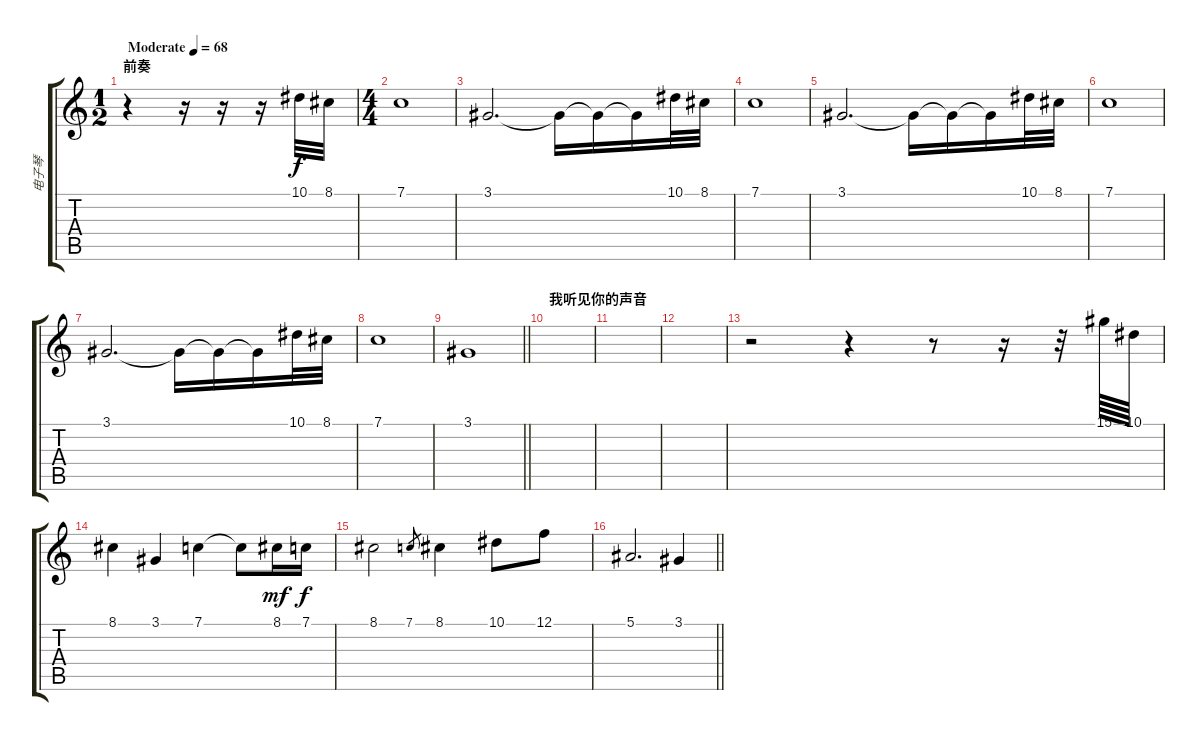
\track ("电子琴" "电子琴") {instrument electricpiano1}
\staff {score tabs}
\tuning (F4 C4 Ab3 Eb3 Bb2 F2) {hide}
\ts (1 2)
\section ("" "前奏")
\tempo (68 "Moderate")
\clef g2
\ks c
r.4{dy f instrument electricpiano1} r.16 r.16 r.16 10.1.32 8.1.32 |
\ts (4 4)
7.1.1 |
3.1.2{d} 3.1{t}.16 3.1{t}.16 3.1{t}.16 10.1.32 8.1.32 |
7.1.1 |
3.1.2{d} 3.1{t}.16 3.1{t}.16 3.1{t}.16 10.1.32 8.1.32 |
7.1.1 |
3.1.2{d} 3.1{t}.16 3.1{t}.16 3.1{t}.16 10.1.32 8.1.32 |
7.1.1 |
\barLineRight lightlight
3.1.1 |
\section ("" "我听见你的声音")
|
|
|
r.2 r.4 r.8 r.16 r.32 15.1.64 10.1.64 |
8.1.4 3.1.4 7.1.4 7.1{t}.8 8.1.16{dy mf} 7.1.16{dy f} |
8.1.2 7.1.8{gr} 8.1.4 10.1.8 12.1.8 |
\barLineRight lightlight
5.1.2{d} 3.1.4
